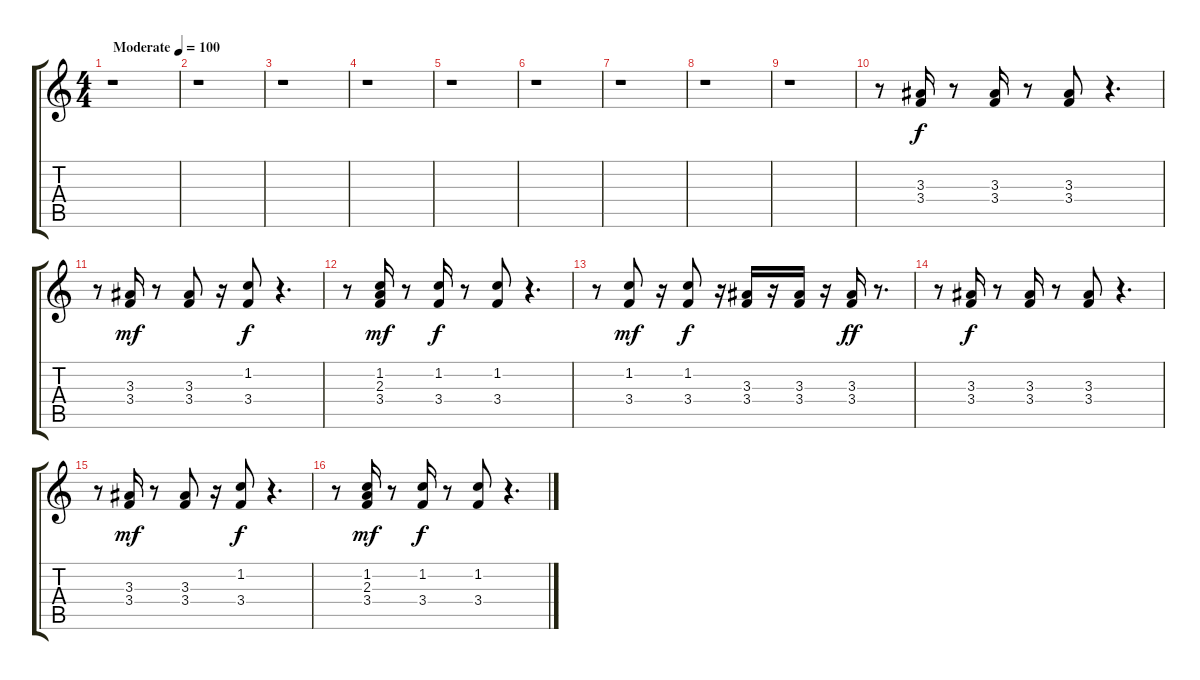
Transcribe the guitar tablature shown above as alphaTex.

\track "" {instrument distortionguitar}
\staff {score tabs}
\tuning (E4 B3 G3 D3 A2 E2) {hide}
\ts (4 4)
\tempo (100 "Moderate")
\clef g2
\ks c
r.1{dy f instrument distortionguitar} |
r.1 |
r.1 |
r.1 |
r.1 |
r.1 |
r.1 |
r.1 |
r.1 |
r.8 (3.3 3.4).16 r.8 (3.3 3.4).16 r.8 (3.3 3.4).8 r.4{d} |
r.8 (3.3 3.4).16{dy mf} r.8 (3.3 3.4).8 r.16 (1.2 3.4).8{dy f} r.4{d} |
r.8 (1.2 2.3 3.4).16{dy mf} r.8 (1.2 3.4).16{dy f} r.8 (1.2 3.4).8 r.4{d} |
r.8 (1.2 3.4).8{dy mf} r.16 (1.2 3.4).8{dy f} r.16 (3.3 3.4).16 r.16 (3.3 3.4).16 r.16 (3.3 3.4).16{dy ff} r.8{d} |
r.8 (3.3 3.4).16{dy f} r.8 (3.3 3.4).16 r.8 (3.3 3.4).8 r.4{d} |
r.8 (3.3 3.4).16{dy mf} r.8 (3.3 3.4).8 r.16 (1.2 3.4).8{dy f} r.4{d} |
r.8 (1.2 2.3 3.4).16{dy mf} r.8 (1.2 3.4).16{dy f} r.8 (1.2 3.4).8 r.4{d}
